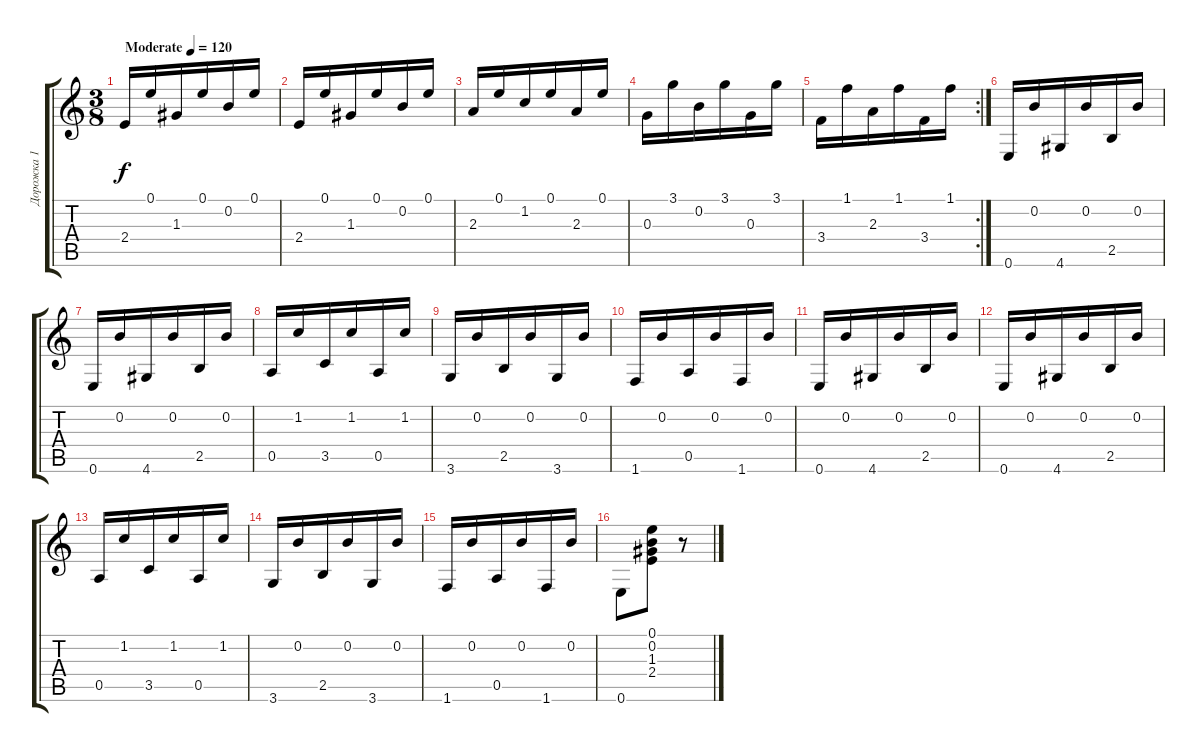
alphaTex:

\track ("Дорожка 1" "Дорожка 1") {instrument acousticguitarnylon}
\staff {score tabs}
\tuning (E4 B3 G3 D3 A2 E2) {hide}
\ts (3 8)
\tempo (120 "Moderate")
\clef g2
\ks c
2.4.16{dy f instrument acousticguitarnylon beam Up} 0.1.16{beam Up} 1.3.16{beam Up} 0.1.16{beam Up} 0.2.16{beam Up} 0.1.16{beam Up} |
2.4.16{beam Up} 0.1.16{beam Up} 1.3.16{beam Up} 0.1.16{beam Up} 0.2.16{beam Up} 0.1.16{beam Up} |
2.3.16{beam Up} 0.1.16{beam Up} 1.2.16 0.1.16 2.3.16 0.1.16 |
0.3.16 3.1.16 0.2.16 3.1.16 0.3.16 3.1.16 |
\rc 2
3.4.16 1.1.16 2.3.16 1.1.16 3.4.16 1.1.16 |
0.6.16 0.2.16 4.6.16 0.2.16 2.5.16 0.2.16 |
0.6.16 0.2.16 4.6.16 0.2.16 2.5.16 0.2.16 |
0.5.16 1.2.16 3.5.16 1.2.16 0.5.16 1.2.16 |
3.6.16 0.2.16 2.5.16 0.2.16 3.6.16 0.2.16 |
1.6.16 0.2.16 0.5.16 0.2.16 1.6.16 0.2.16 |
0.6.16 0.2.16 4.6.16 0.2.16 2.5.16 0.2.16 |
0.6.16 0.2.16 4.6.16 0.2.16 2.5.16 0.2.16 |
0.5.16 1.2.16 3.5.16 1.2.16 0.5.16 1.2.16 |
3.6.16 0.2.16 2.5.16 0.2.16 3.6.16 0.2.16 |
1.6.16 0.2.16 0.5.16 0.2.16 1.6.16 0.2.16 |
0.6.8{beam Down} (0.1 0.2 1.3 2.4).8{beam Up} r.8
